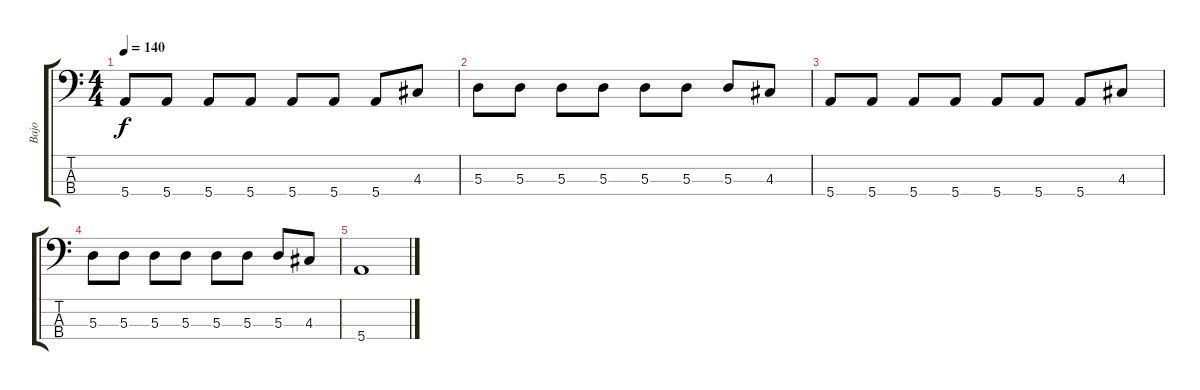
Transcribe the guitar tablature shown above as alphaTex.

\track ("Bajo" "Bajo") {instrument electricbassfinger}
\staff {score tabs}
\tuning (G2 D2 A1 E1) {hide}
\ts (4 4)
\tempo 140
\clef f4
\ks c
5.4.8{dy f} 5.4.8 5.4.8 5.4.8 5.4.8 5.4.8 5.4.8 4.3.8 |
5.3.8 5.3.8 5.3.8 5.3.8 5.3.8 5.3.8 5.3.8 4.3.8 |
5.4.8 5.4.8 5.4.8 5.4.8 5.4.8 5.4.8 5.4.8 4.3.8 |
5.3.8 5.3.8 5.3.8 5.3.8 5.3.8 5.3.8 5.3.8 4.3.8 |
5.4.1
